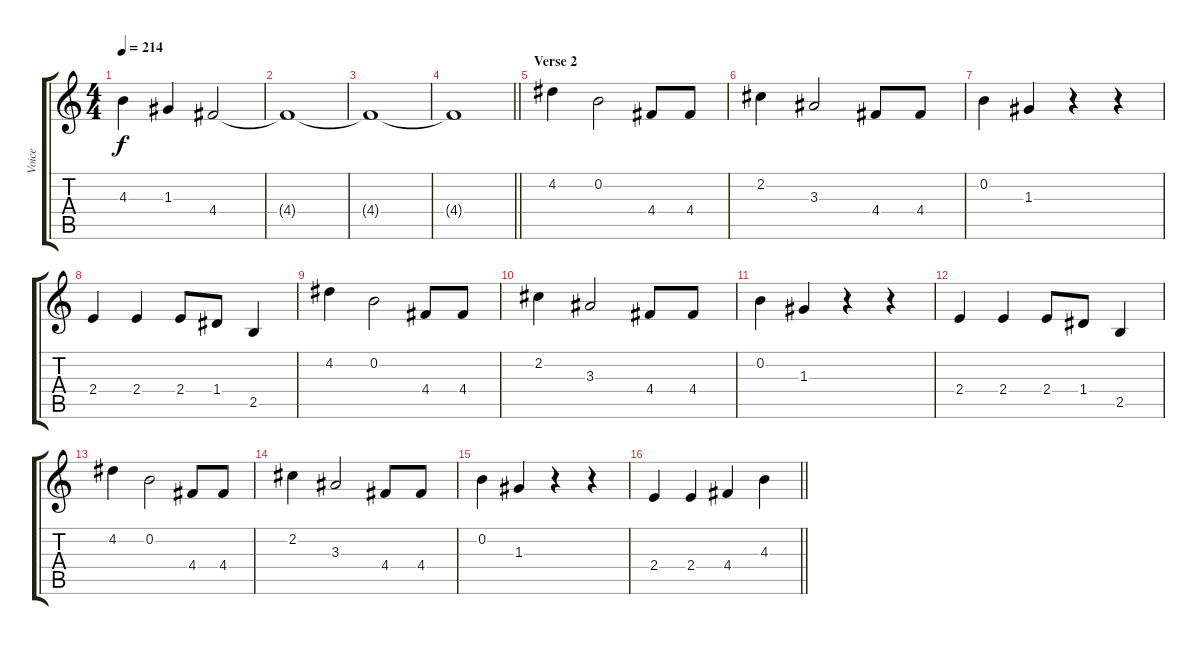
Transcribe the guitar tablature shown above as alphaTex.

\track ("Voice" "Voice") {instrument acousticguitarsteel}
\staff {score tabs}
\tuning (E4 B3 G3 D3 A2 E2) {hide}
\ts (4 4)
\tempo 214
\clef g2
\ks c
4.3{t}.4{dy f} 1.3.4 4.4.2 |
4.4{t}.1 |
4.4{t}.1 |
\barLineRight lightlight
4.4{t}.1 |
\section ("" "Verse 2")
4.2.4 0.2.2 4.4.8 4.4.8 |
2.2.4 3.3.2 4.4.8 4.4.8 |
0.2.4 1.3.4 r.4 r.4 |
2.4.4 2.4.4 2.4.8 1.4.8 2.5.4 |
4.2.4 0.2.2 4.4.8 4.4.8 |
2.2.4 3.3.2 4.4.8 4.4.8 |
0.2.4 1.3.4 r.4 r.4 |
2.4.4 2.4.4 2.4.8 1.4.8 2.5.4 |
4.2.4 0.2.2 4.4.8 4.4.8 |
2.2.4 3.3.2 4.4.8 4.4.8 |
0.2.4 1.3.4 r.4 r.4 |
\barLineRight lightlight
2.4.4 2.4.4 4.4.4 4.3.4
